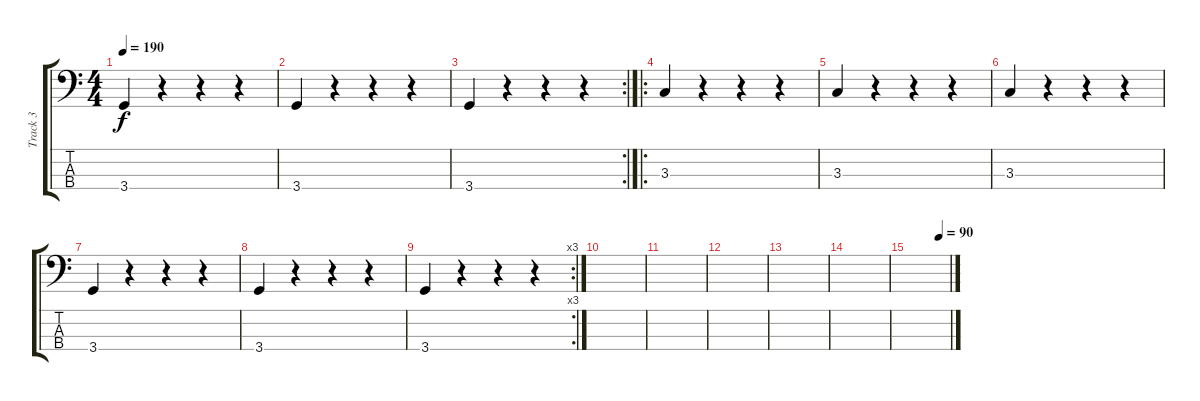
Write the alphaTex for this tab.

\track ("Track 3" "Track 3") {instrument synthbass1}
\staff {score tabs}
\tuning (G2 D2 A1 E1) {hide}
\ts (4 4)
\tempo 190
\clef f4
\ks c
3.4.4{dy f} r.4 r.4 r.4 |
3.4.4 r.4 r.4 r.4 |
\rc 2
3.4.4 r.4 r.4 r.4 |
\ro
3.3.4 r.4 r.4 r.4 |
3.3.4 r.4 r.4 r.4 |
3.3.4 r.4 r.4 r.4 |
3.4.4 r.4 r.4 r.4 |
3.4.4 r.4 r.4 r.4 |
\rc 3
3.4.4 r.4 r.4 r.4 |
|
|
|
|
|
\tempo (90 0.75)
